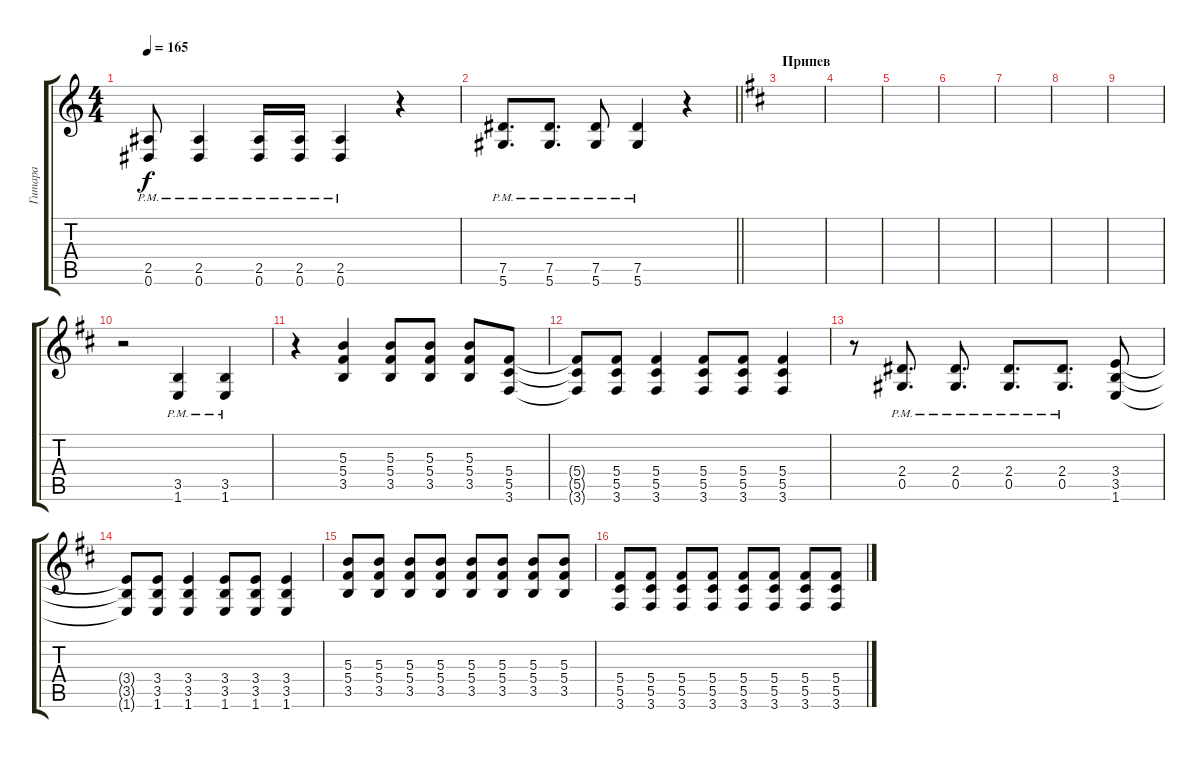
\track ("Гитара" "Гитара") {instrument distortionguitar}
\staff {score tabs}
\tuning (Eb4 Bb3 Gb3 Db3 Ab2 Eb2) {hide}
\ts (4 4)
\tempo 165
\clef g2
\ks c
(2.5{pm} 0.6{pm}).8{dy f} (2.5{pm} 0.6{pm}).4 (2.5{pm} 0.6{pm}).16 (2.5{pm} 0.6{pm}).16 (2.5{pm} 0.6{pm}).4 r.4 |
\barLineRight lightlight
(7.5{pm} 5.6{pm}).8{d} (7.5{pm} 5.6{pm}).8{d} (7.5{pm} 5.6{pm}).8 (7.5{pm} 5.6{pm}).4 r.4 |
\section ("" "Припев")
\ks bminor
|
|
|
|
|
|
|
r.2 (3.5{pm} 1.6{pm}).4 (3.5{pm} 1.6{pm}).4 |
r.4 (5.3 5.4 3.5).4 (5.3 5.4 3.5).8 (5.3 5.4 3.5).8 (5.3 5.4 3.5).8 (5.4 5.5 3.6).8 |
(5.4{t} 5.5{t} 3.6{t}).8 (5.4 5.5 3.6).8 (5.4 5.5 3.6).4 (5.4 5.5 3.6).8 (5.4 5.5 3.6).8 (5.4 5.5 3.6).4 |
r.8 (2.4{pm} 0.5{pm}).8{d} (2.4{pm} 0.5{pm}).8{d} (2.4{pm} 0.5{pm}).8{d} (2.4{pm} 0.5{pm}).8{d} (3.4 3.5 1.6).8 |
(3.4{t} 3.5{t} 1.6{t}).8 (3.4 3.5 1.6).8 (3.4 3.5 1.6).4 (3.4 3.5 1.6).8 (3.4 3.5 1.6).8 (3.4 3.5 1.6).4 |
(5.3 5.4 3.5).8 (5.3 5.4 3.5).8 (5.3 5.4 3.5).8 (5.3 5.4 3.5).8 (5.3 5.4 3.5).8 (5.3 5.4 3.5).8 (5.3 5.4 3.5).8 (5.3 5.4 3.5).8 |
(5.4 5.5 3.6).8 (5.4 5.5 3.6).8 (5.4 5.5 3.6).8 (5.4 5.5 3.6).8 (5.4 5.5 3.6).8 (5.4 5.5 3.6).8 (5.4 5.5 3.6).8 (5.4 5.5 3.6).8
